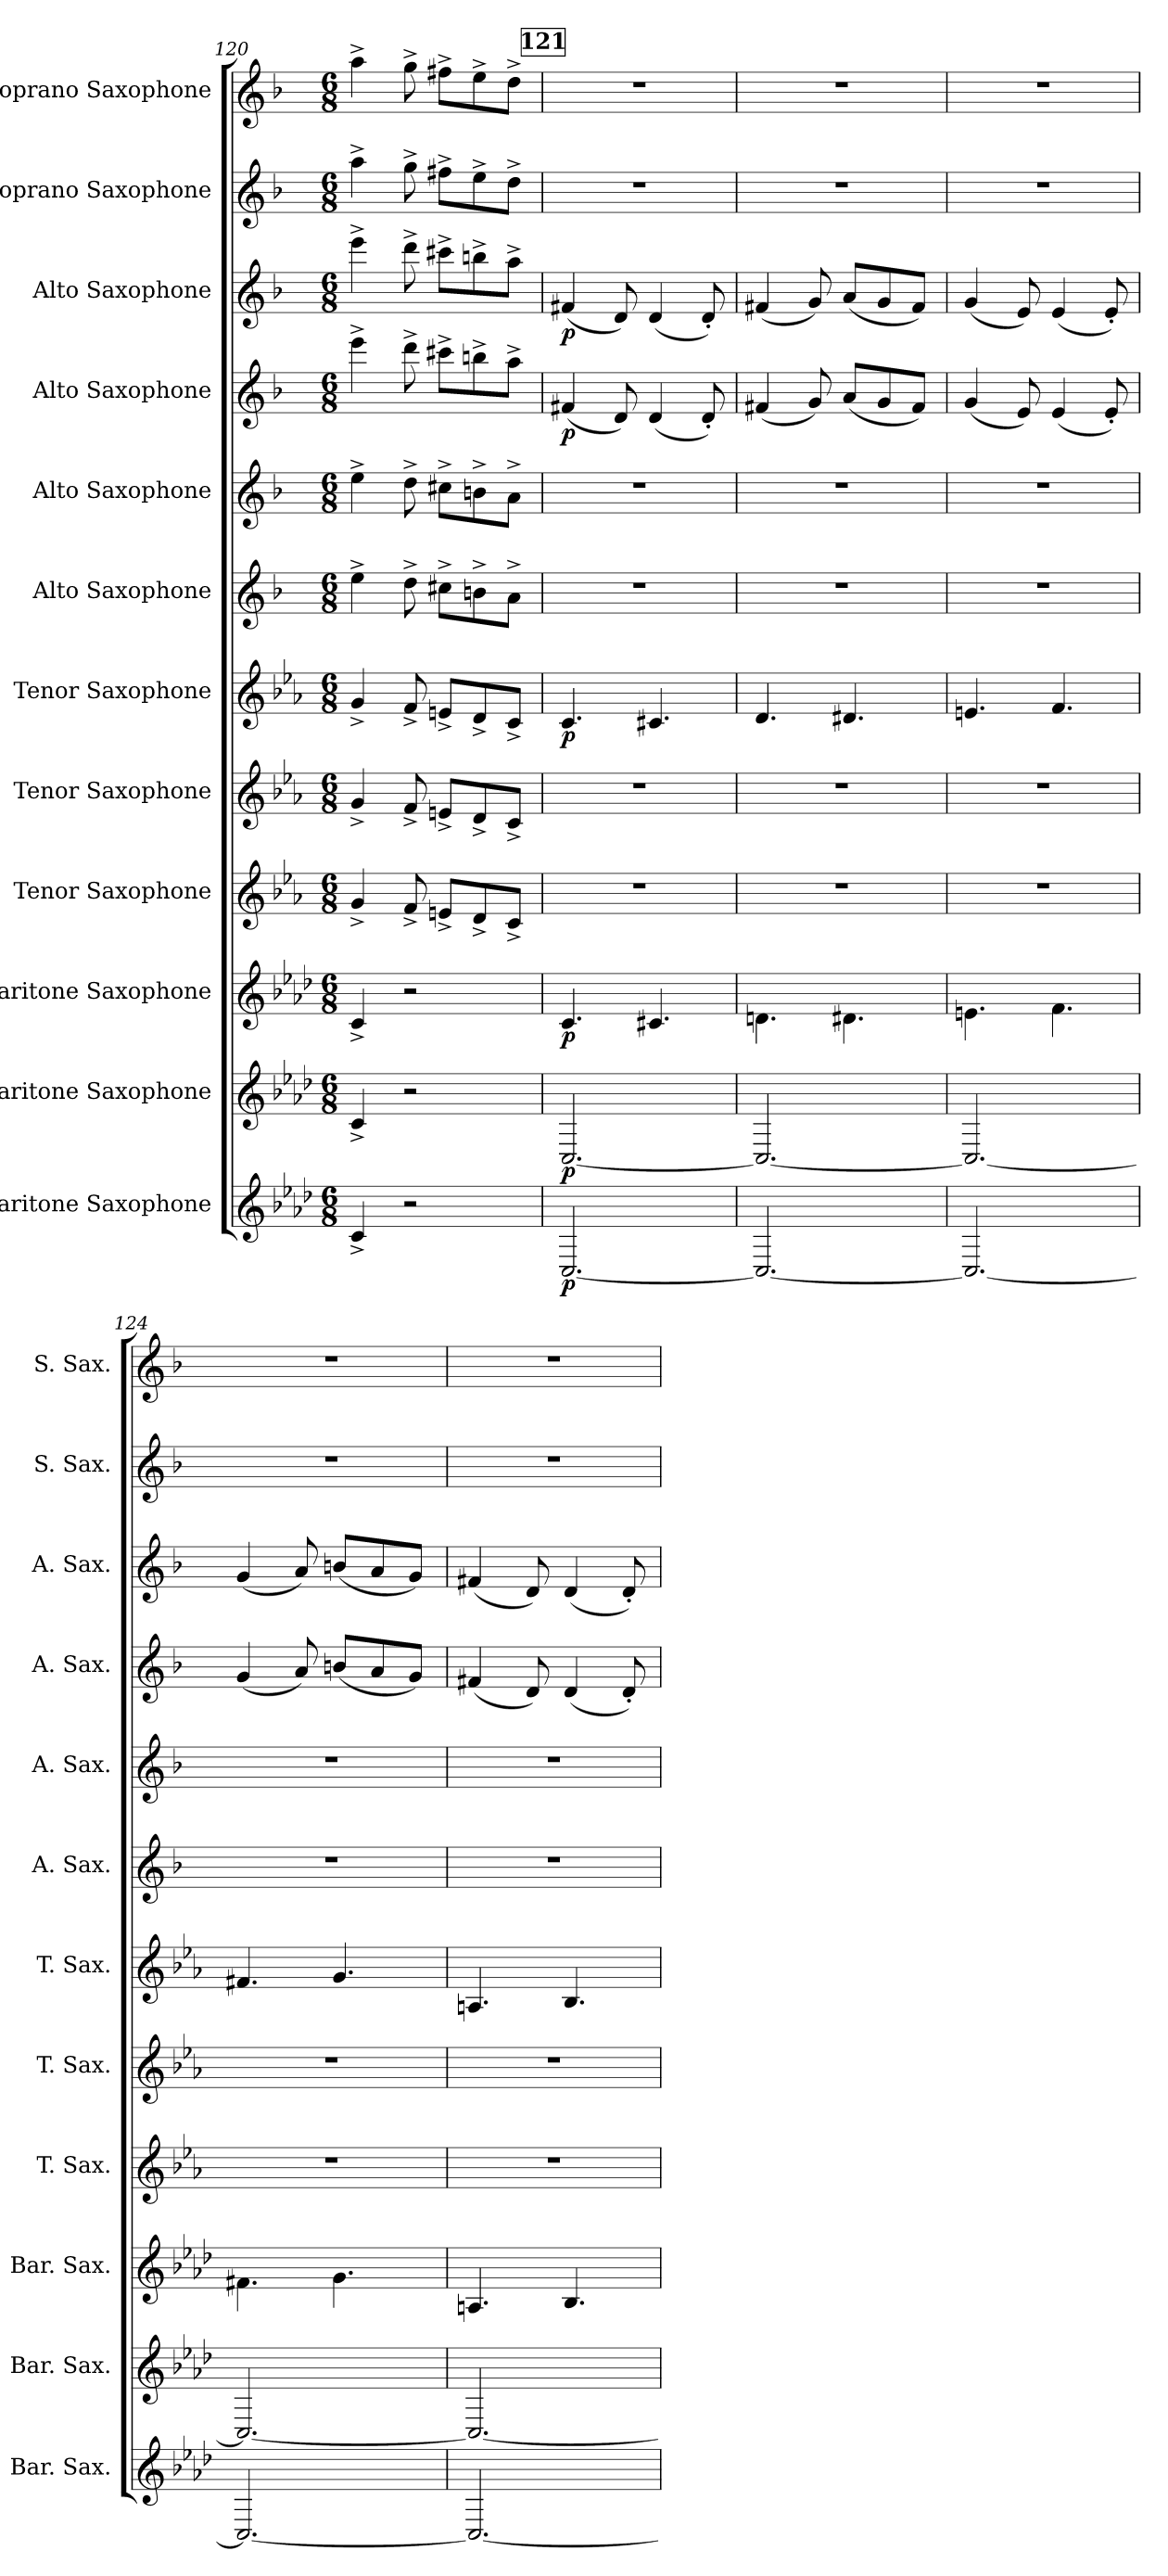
**kern	**dynam	**kern	**dynam	**kern	**dynam	**kern	**kern	**kern	**dynam	**kern	**kern	**kern	**dynam	**kern	**dynam	**kern	**kern
*part12	*part12	*part11	*part11	*part10	*part10	*part9	*part8	*part7	*part7	*part6	*part5	*part4	*part4	*part3	*part3	*part2	*part1
*staff12	*staff12	*staff11	*staff11	*staff10	*staff10	*staff9	*staff8	*staff7	*staff7	*staff6	*staff5	*staff4	*staff4	*staff3	*staff3	*staff2	*staff1
*I"Baritone Saxophone	*	*I"Baritone Saxophone	*	*I"Baritone Saxophone	*	*I"Tenor Saxophone	*I"Tenor Saxophone	*I"Tenor Saxophone	*	*I"Alto Saxophone	*I"Alto Saxophone	*I"Alto Saxophone	*	*I"Alto Saxophone	*	*I"Soprano Saxophone	*I"Soprano Saxophone
*I'Bar. Sax.	*	*I'Bar. Sax.	*	*I'Bar. Sax.	*	*I'T. Sax.	*I'T. Sax.	*I'T. Sax.	*	*I'A. Sax.	*I'A. Sax.	*I'A. Sax.	*	*I'A. Sax.	*	*I'S. Sax.	*I'S. Sax.
*clefG2	*	*clefG2	*	*clefG2	*	*clefG2	*clefG2	*clefG2	*	*clefG2	*clefG2	*clefG2	*	*clefG2	*	*clefG2	*clefG2
*ITrd12c21	*	*ITrd12c21	*	*ITrd12c21	*	*ITrd8c14	*ITrd8c14	*ITrd8c14	*	*ITrd5c9	*ITrd5c9	*ITrd5c9	*	*ITrd5c9	*	*ITrd1c2	*ITrd1c2
*k[b-e-a-d-]	*	*k[b-e-a-d-]	*	*k[b-e-a-d-]	*	*k[b-e-a-]	*k[b-e-a-]	*k[b-e-a-]	*	*k[b-e-a-d-]	*k[b-e-a-d-]	*k[b-e-a-d-]	*	*k[b-e-a-d-]	*	*k[b-e-a-]	*k[b-e-a-]
*M6/8	*	*M6/8	*	*M6/8	*	*M6/8	*M6/8	*M6/8	*	*M6/8	*M6/8	*M6/8	*	*M6/8	*	*M6/8	*M6/8
=120	=120	=120	=120	=120	=120	=120	=120	=120	=120	=120	=120	=120	=120	=120	=120	=120	=120
4C^/	.	4C^/	.	4C^/	.	4G^/	4G^/	4G^/	.	4g^\	4g^\	4gg^\	.	4gg^\	.	4gg^\	4gg^\
2r	.	2r	.	2r	.	8F^/	8F^/	8F^/	.	8f^\	8f^\	8ff^\	.	8ff^\	.	8ff^\	8ff^\
.	.	.	.	.	.	8En^/L	8En^/L	8En^/L	.	8en^\L	8en^\L	8een^\L	.	8een^\L	.	8een^\L	8een^\L
.	.	.	.	.	.	8D^/	8D^/	8D^/	.	8dn^\	8dn^\	8ddn^\	.	8ddn^\	.	8dd^\	8dd^\
.	.	.	.	.	.	8C^/J	8C^/J	8C^/J	.	8c^\J	8c^\J	8cc^\J	.	8cc^\J	.	8cc^\J	8cc^\J
!!LO:REH:place=s1:a:B:fs=14:t=121
=121	=121	=121	=121	=121	=121	=121	=121	=121	=121	=121	=121	=121	=121	=121	=121	=121	=121
!	!LO:DY:b	!	!LO:DY:b	!	!LO:DY:b	!	!	!	!LO:DY:b	!	!	!	!LO:DY:b	!	!LO:DY:b	!	!
[2.CC/	p	[2.CC/	p	4.C/	p	2.r	2.r	4.C/	p	2.r	2.r	(4An/	p	(4An/	p	2.r	2.r
.	.	.	.	.	.	.	.	.	.	.	.	8F/)	.	8F/)	.	.	.
.	.	.	.	4.C#X/	.	.	.	4.C#X/	.	.	.	(4F/	.	(4F/	.	.	.
.	.	.	.	.	.	.	.	.	.	.	.	8F'/)	.	8F'/)	.	.	.
=122	=122	=122	=122	=122	=122	=122	=122	=122	=122	=122	=122	=122	=122	=122	=122	=122	=122
2.CC/_	.	2.CC/_	.	4.Dn\	.	2.r	2.r	4.D/	.	2.r	2.r	(4An/	.	(4An/	.	2.r	2.r
.	.	.	.	.	.	.	.	.	.	.	.	8B-/)	.	8B-/)	.	.	.
.	.	.	.	4.D#X\	.	.	.	4.D#X/	.	.	.	(8c/L	.	(8c/L	.	.	.
.	.	.	.	.	.	.	.	.	.	.	.	8B-/	.	8B-/	.	.	.
.	.	.	.	.	.	.	.	.	.	.	.	8A/J)	.	8A/J)	.	.	.
=123	=123	=123	=123	=123	=123	=123	=123	=123	=123	=123	=123	=123	=123	=123	=123	=123	=123
2.CC/_	.	2.CC/_	.	4.En\	.	2.r	2.r	4.En/	.	2.r	2.r	(4B-/	.	(4B-/	.	2.r	2.r
.	.	.	.	.	.	.	.	.	.	.	.	8G/)	.	8G/)	.	.	.
.	.	.	.	4.F\	.	.	.	4.F/	.	.	.	(4G/	.	(4G/	.	.	.
.	.	.	.	.	.	.	.	.	.	.	.	8G'/)	.	8G'/)	.	.	.
=124	=124	=124	=124	=124	=124	=124	=124	=124	=124	=124	=124	=124	=124	=124	=124	=124	=124
2.CC/_	.	2.CC/_	.	4.F#X\	.	2.r	2.r	4.F#X/	.	2.r	2.r	(4B-/	.	(4B-/	.	2.r	2.r
.	.	.	.	.	.	.	.	.	.	.	.	8c/)	.	8c/)	.	.	.
.	.	.	.	4.G\	.	.	.	4.G/	.	.	.	(8dn/L	.	(8dn/L	.	.	.
.	.	.	.	.	.	.	.	.	.	.	.	8c/	.	8c/	.	.	.
.	.	.	.	.	.	.	.	.	.	.	.	8B-/J)	.	8B-/J)	.	.	.
!!LO:PB:g=z
=125	=125	=125	=125	=125	=125	=125	=125	=125	=125	=125	=125	=125	=125	=125	=125	=125	=125
2.CC/_	.	2.CC/_	.	4.AAn/	.	2.r	2.r	4.AAn/	.	2.r	2.r	(4An/	.	(4An/	.	2.r	2.r
.	.	.	.	.	.	.	.	.	.	.	.	8F/)	.	8F/)	.	.	.
.	.	.	.	4.BB-/	.	.	.	4.BB-/	.	.	.	(4F/	.	(4F/	.	.	.
.	.	.	.	.	.	.	.	.	.	.	.	8F'/)	.	8F'/)	.	.	.
=	=	=	=	=	=	=	=	=	=	=	=	=	=	=	=	=	=
*-	*-	*-	*-	*-	*-	*-	*-	*-	*-	*-	*-	*-	*-	*-	*-	*-	*-
